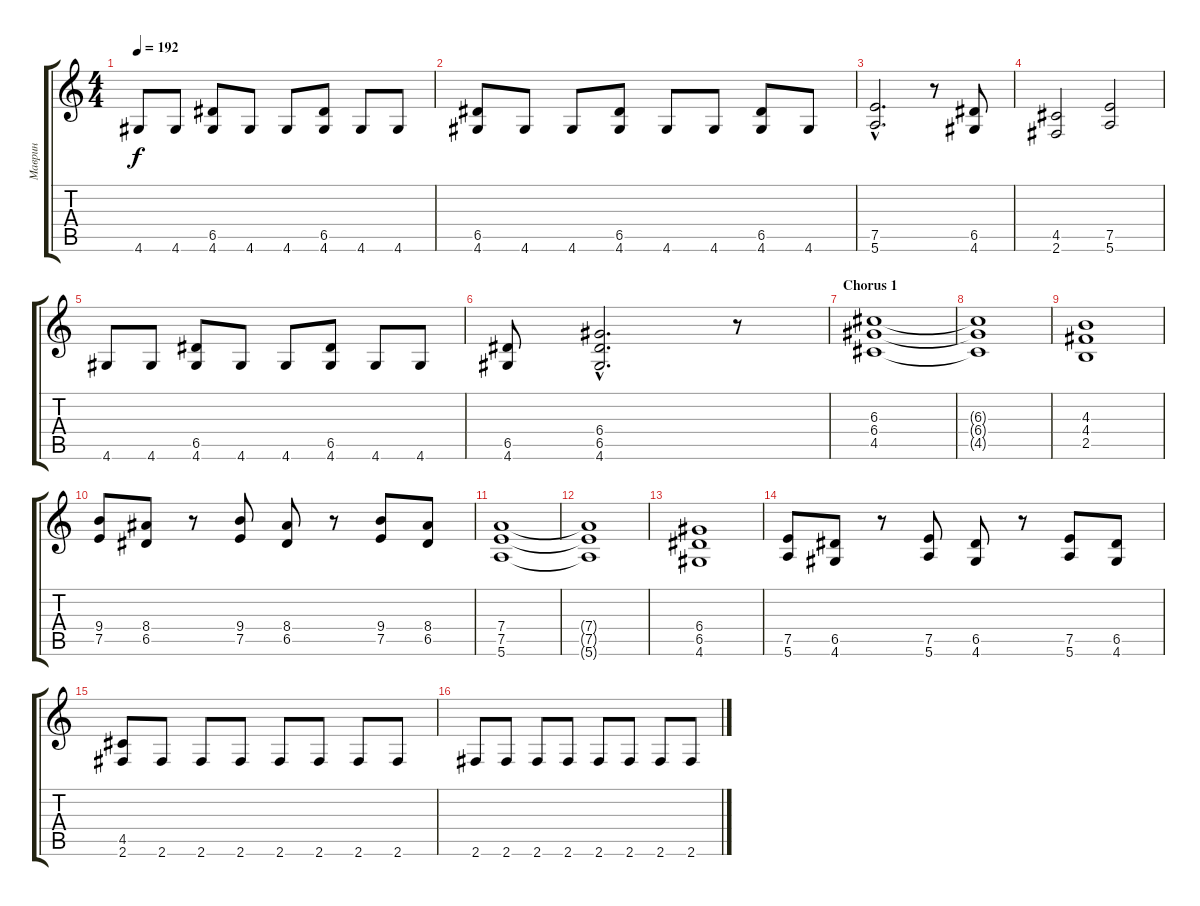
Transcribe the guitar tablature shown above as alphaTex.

\track ("Маврин" "Маврин") {instrument distortionguitar}
\staff {score tabs}
\tuning (E4 B3 G3 D3 A2 E2) {hide}
\ts (4 4)
\tempo 192
\clef g2
\ks c
4.6.8{dy f} 4.6.8 (6.5 4.6).8 4.6.8 4.6.8 (6.5 4.6).8 4.6.8 4.6.8 |
(6.5 4.6).8 4.6.8 4.6.8 (6.5 4.6).8 4.6.8 4.6.8 (6.5 4.6).8 4.6.8 |
(7.5{hac} 5.6{hac}).2{d} r.8 (6.5 4.6).8 |
(4.5 2.6).2 (7.5 5.6).2 |
4.6.8 4.6.8 (6.5 4.6).8 4.6.8 4.6.8 (6.5 4.6).8 4.6.8 4.6.8 |
(6.5 4.6).8 (6.4{hac} 6.5{hac} 4.6{hac}).2{d} r.8 |
\section ("" "Chorus 1")
(6.3 6.4 4.5).1 |
(6.3{t} 6.4{t} 4.5{t}).1 |
(4.3 4.4 2.5).1 |
(9.4 7.5).8 (8.4 6.5).8 r.8 (9.4 7.5).8 (8.4 6.5).8 r.8 (9.4 7.5).8 (8.4 6.5).8 |
(7.4 7.5 5.6).1 |
(7.4{t} 7.5{t} 5.6{t}).1 |
(6.4 6.5 4.6).1 |
(7.5 5.6).8 (6.5 4.6).8 r.8 (7.5 5.6).8 (6.5 4.6).8 r.8 (7.5 5.6).8 (6.5 4.6).8 |
(4.5 2.6).8 2.6.8 2.6.8 2.6.8 2.6.8 2.6.8 2.6.8 2.6.8 |
2.6.8 2.6.8 2.6.8 2.6.8 2.6.8 2.6.8 2.6.8 2.6{ss}.8
